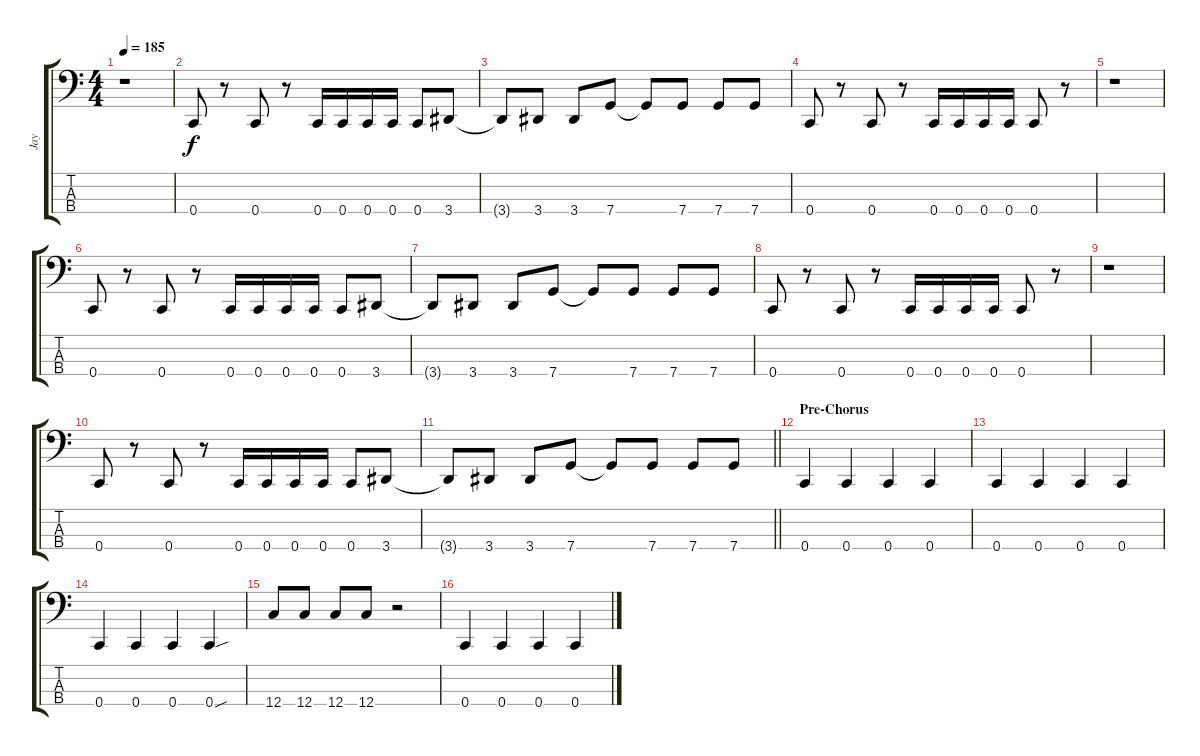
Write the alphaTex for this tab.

\track ("Jay" "Jay") {instrument electricbasspick}
\staff {score tabs}
\tuning (F2 C2 G1 C1) {hide}
\ts (4 4)
\tempo 185
\clef f4
\ks c
r.1{dy f} |
0.4.8 r.8 0.4.8 r.8 0.4.16 0.4.16 0.4.16 0.4.16 0.4.8 3.4.8 |
3.4{t}.8 3.4.8 3.4.8 7.4.8 7.4{t}.8 7.4.8 7.4.8 7.4.8 |
0.4.8 r.8 0.4.8 r.8 0.4.16 0.4.16 0.4.16 0.4.16 0.4.8 r.8 |
r.1 |
0.4.8 r.8 0.4.8 r.8 0.4.16 0.4.16 0.4.16 0.4.16 0.4.8 3.4.8 |
3.4{t}.8 3.4.8 3.4.8 7.4.8 7.4{t}.8 7.4.8 7.4.8 7.4.8 |
0.4.8 r.8 0.4.8 r.8 0.4.16 0.4.16 0.4.16 0.4.16 0.4.8 r.8 |
r.1 |
0.4.8 r.8 0.4.8 r.8 0.4.16 0.4.16 0.4.16 0.4.16 0.4.8 3.4.8 |
\barLineRight lightlight
3.4{t}.8 3.4.8 3.4.8 7.4.8 7.4{t}.8 7.4.8 7.4.8 7.4.8 |
\section ("" "Pre-Chorus")
0.4.4 0.4.4 0.4.4 0.4.4 |
0.4.4 0.4.4 0.4.4 0.4.4 |
0.4.4 0.4.4 0.4.4 0.4{sou}.4 |
12.4.8 12.4.8 12.4.8 12.4.8 r.2 |
0.4.4 0.4.4 0.4.4 0.4.4
